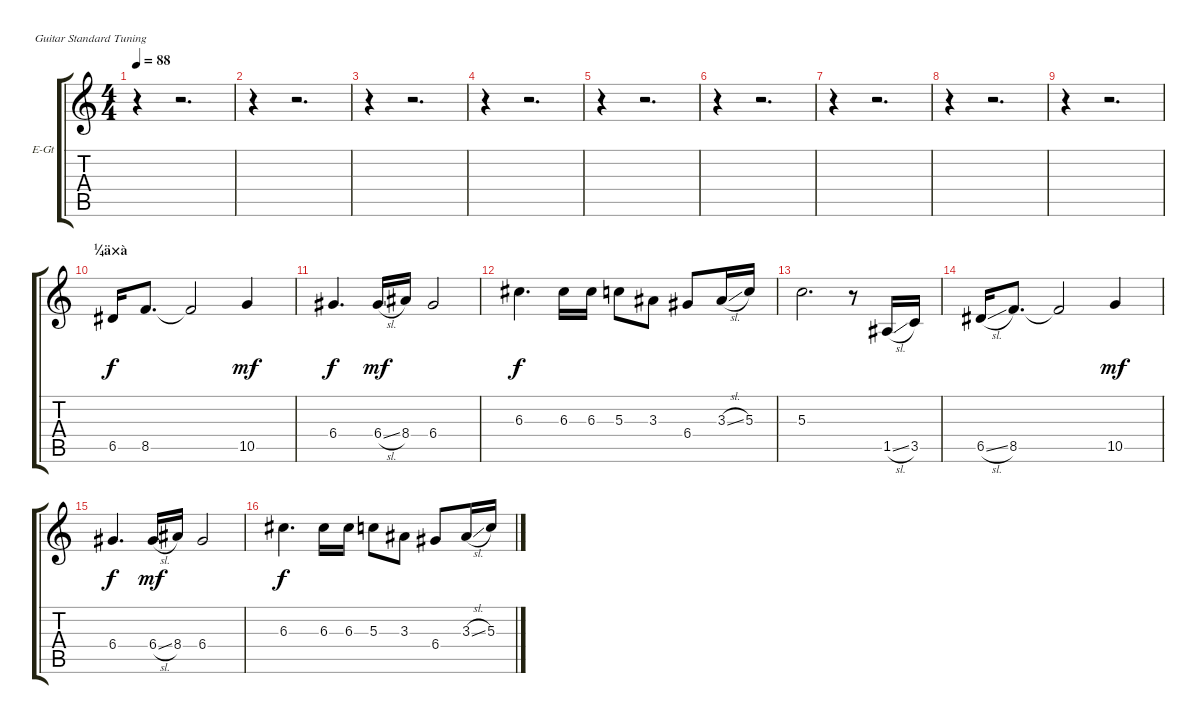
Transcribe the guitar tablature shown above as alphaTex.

\bracketExtendMode groupsimilarinstruments
\firstSystemTrackNameOrientation horizontal
\otherSystemsTrackNameOrientation horizontal
\track ("¼ä×à2" "E-Gt") {instrument electricguitarjazz}
\staff {score tabs}
\tuning (E4 B3 G3 D3 A2 E2)
\ts (4 4)
\tempo 88
\clef g2
\ks c
r.4{dy f} r.2{d} |
r.4 r.2{d} |
r.4 r.2{d} |
r.4 r.2{d} |
r.4 r.2{d} |
r.4 r.2{d} |
r.4 r.2{d} |
r.4 r.2{d} |
r.4 r.2{d} |
\section ("" "¼ä×à")
6.5.16 8.5.8{d} 8.5{t}.2 10.5.4{dy mf} |
6.4.4{d dy f} 6.4{sl}.16{dy mf} 8.4.16 6.4.2 |
6.3.4{d dy f} 6.3.16 6.3.16 5.3.8 3.3.8 6.4.8 3.3{sl}.16 5.3.16 |
5.3.2{d} r.8 1.5{sl}.16 3.5.16 |
6.5{sl}.16 8.5.8{d} 8.5{t}.2 10.5.4{dy mf} |
6.4.4{d dy f} 6.4{sl}.16{dy mf} 8.4.16 6.4.2 |
6.3.4{d dy f} 6.3.16 6.3.16 5.3.8 3.3.8 6.4.8 3.3{sl}.16 5.3.16
